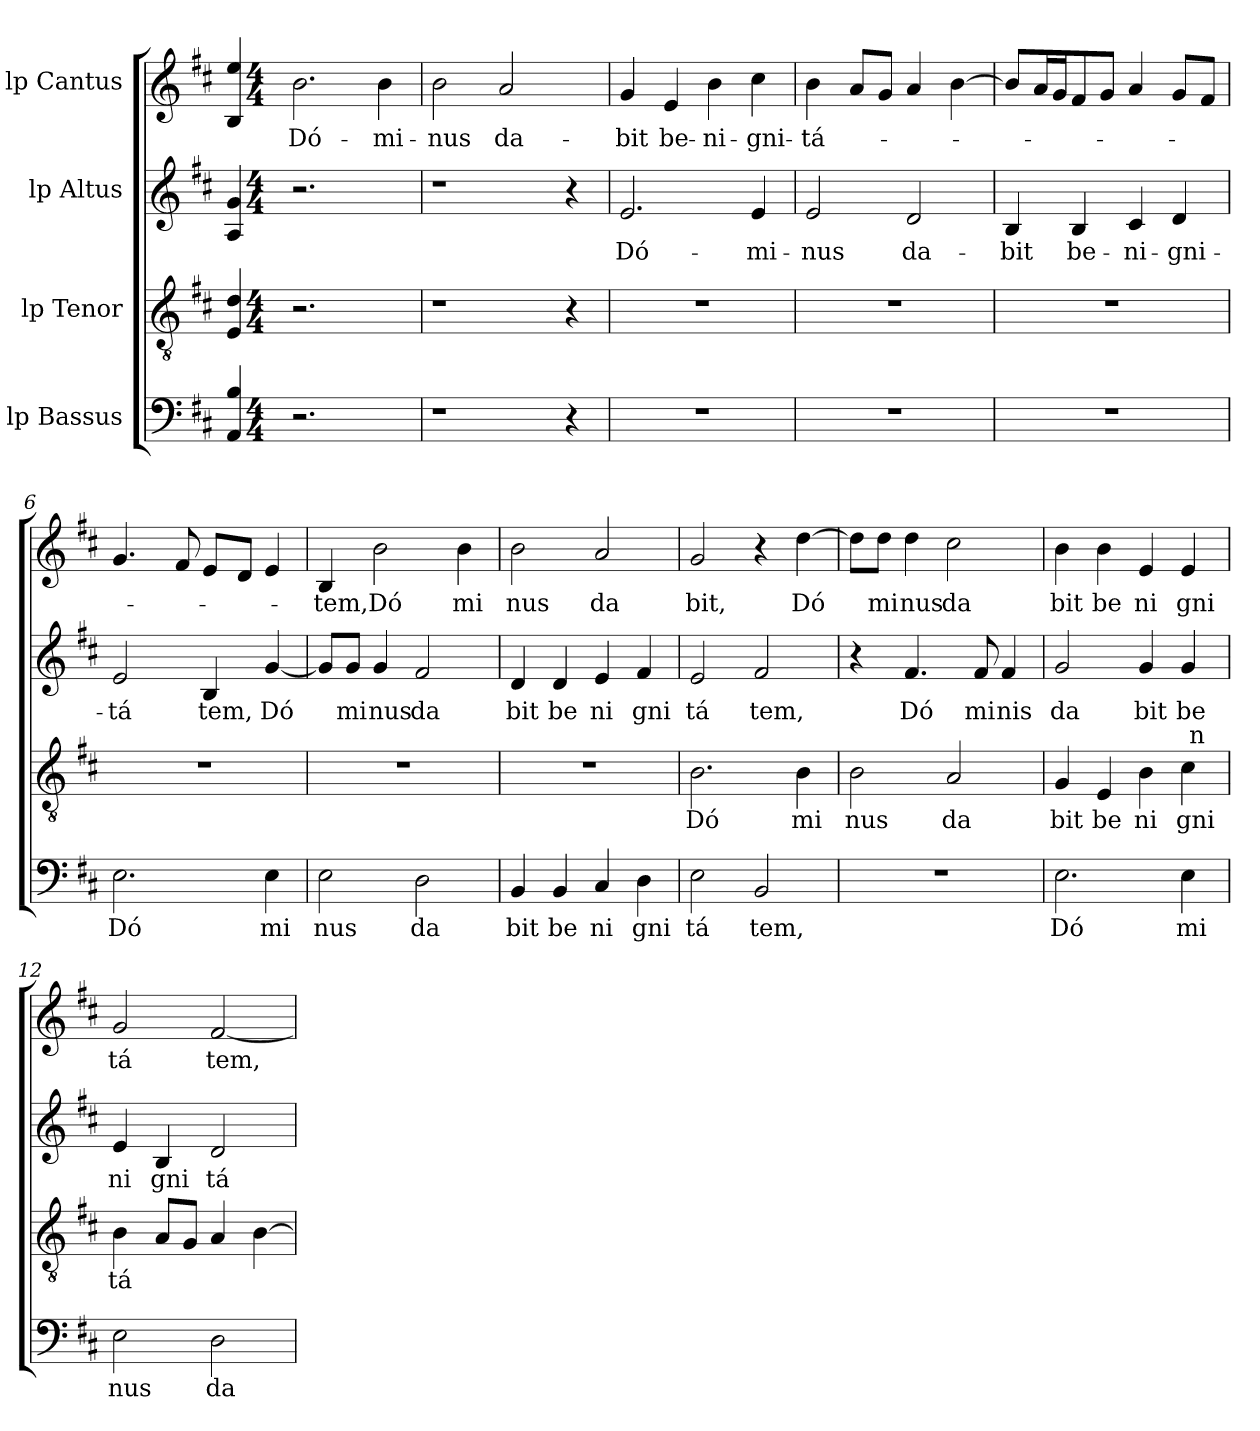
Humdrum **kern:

**kern	**text	**kern	**text	**kern	**text	**kern	**text
*part4	*part4	*part3	*part3	*part2	*part2	*part1	*part1
*staff4	*staff4	*staff3	*staff3	*staff2	*staff2	*staff1	*staff1
*I"lp Bassus	*	*I"lp Tenor	*	*I"lp Altus	*	*I"lp Cantus	*
!!LO:PB:g=z
*stria5	*	*stria5	*	*stria5	*	*stria5	*
*clefF4	*	*clefGv2	*	*clefG2	*	*clefG2	*
*k[f#c#]	*	*k[f#c#]	*	*k[f#c#]	*	*k[f#c#]	*
*D:	*	*D:	*	*D:	*	*D:	*
=1	=1	=1	=1	=1	=1	=1	=1
4B/ 4AA/	.	4d/ 4E/	.	4g/ 4A/	.	4ee/ 4B/	.
*M4/4	*	*M4/4	*	*M4/4	*	*M4/4	*
*met(c)	*	*met(c)	*	*met(c)	*	*met(c)	*
!	!	!	!	!	!	!	!LO:LY:b:cj
2.r	.	2.r	.	2.r	.	2.b\	Dó-
!	!	!	!	!	!	!	!LO:LY:b:cj
4ryy	.	4ryy	.	4ryy	.	4b\	-mi-
=2	=2	=2	=2	=2	=2	=2	=2
!	!	!	!	!	!	!	!LO:LY:b:cj
1r	.	1r	.	1r	.	2b\	-nus
!	!	!	!	!	!	!	!LO:LY:b:cj
.	.	.	.	.	.	2a/	da-
4r	.	4r	.	4r	.	4ryy	.
=3	=3	=3	=3	=3	=3	=3	=3
!	!	!	!	!	!LO:LY:b:cj	!	!LO:LY:b:cj
1r	.	1r	.	2.e/	Dó-	4g/	-bit
!	!	!	!	!	!	!	!LO:LY:b:cj
.	.	.	.	.	.	4e/	be-
!	!	!	!	!	!	!	!LO:LY:b:cj
.	.	.	.	.	.	4b\	-ni-
!	!	!	!	!	!LO:LY:b:cj	!	!LO:LY:b:cj
.	.	.	.	4e/	-mi-	4cc#\	-gni-
=4	=4	=4	=4	=4	=4	=4	=4
!	!	!	!	!	!LO:LY:b:cj	!	!LO:LY:b:cj
1r	.	1r	.	2e/	-nus	4b\	-tá-
.	.	.	.	.	.	8a/L	.
.	.	.	.	.	.	8g/J	.
!	!	!	!	!	!LO:LY:b:cj	!	!
.	.	.	.	2d/	da-	4a/	.
.	.	.	.	.	.	[>4b\	.
=5	=5	=5	=5	=5	=5	=5	=5
!	!	!	!	!	!LO:LY:b:cj	!	!
1r	.	1r	.	4B/	-bit	8b/L]	.
.	.	.	.	.	.	16a/	.
.	.	.	.	.	.	16g/	.
!	!	!	!	!	!LO:LY:b:cj	!	!
.	.	.	.	4B/	be-	8f#/	.
.	.	.	.	.	.	8g/J	.
!	!	!	!	!	!LO:LY:b:cj	!	!
.	.	.	.	4c#/	-ni-	4a/	.
!	!	!	!	!	!LO:LY:b:cj	!	!
.	.	.	.	4d/	-gni-	8g/L	.
.	.	.	.	.	.	8f#/J	.
!!LO:LB:g=z
=6	=6	=6	=6	=6	=6	=6	=6
!	!LO:LY:b:cj	!	!	!	!LO:LY:b:cj	!	!
*	*	*	*	*^	*	*	*
2.E\	Dó	1r	.	2e/	32ryy	-tá	4.g/	.
.	.	.	.	.	2ryy	.	.	.
.	.	.	.	.	.	.	8f#/	.
!	!	!	!	!	!	!LO:LY:b:cj	!	!
.	.	.	.	4B/	.	tem,	8e/L	.
.	.	.	.	.	4...ryy	.	.	.
.	.	.	.	.	.	.	8d/J	.
!	!LO:LY:b:cj	!	!	!	!	!LO:LY:b:cj	!	!
4E\	mi	.	.	[<4g/	.	Dó	4e/	.
=7	=7	=7	=7	=7	=7	=7	=7	=7
!	!LO:LY:b:cj	!	!	!	!	!	!	!LO:LY:b:cj
*	*	*	*	*v	*v	*	*	*
2E\	nus	1r	.	8g/L]	.	4B/	-tem,
!	!	!	!	!	!LO:LY:b:cj	!	!
.	.	.	.	8g/J	mi	.	.
!	!	!	!	!	!LO:LY:b:cj	!	!LO:LY:b:cj
.	.	.	.	4g/	nus	2b\	Dó
!	!LO:LY:b:cj	!	!	!	!LO:LY:b:cj	!	!
2D\	da	.	.	2f#/	da	.	.
!	!	!	!	!	!	!	!LO:LY:b:cj
.	.	.	.	.	.	4b\	mi
=8	=8	=8	=8	=8	=8	=8	=8
!	!LO:LY:b:cj	!	!	!	!LO:LY:b:cj	!	!LO:LY:b:cj
4BB/	bit	1r	.	4d/	bit	2b\	nus
!	!LO:LY:b:cj	!	!	!	!LO:LY:b:cj	!	!
4BB/	be	.	.	4d/	be	.	.
!	!LO:LY:b:cj	!	!	!	!LO:LY:b:cj	!	!LO:LY:b:cj
4C#/	ni	.	.	4e/	ni	2a/	da
!	!LO:LY:b:cj	!	!	!	!LO:LY:b:cj	!	!
4D\	gni	.	.	4f#/	gni	.	.
=9	=9	=9	=9	=9	=9	=9	=9
!	!LO:LY:b:cj	!	!LO:LY:b:cj	!	!LO:LY:b:cj	!	!LO:LY:b:cj
2E\	tá	2.B\	Dó	2e/	tá	2g/	bit,
!	!LO:LY:b:cj	!	!	!	!LO:LY:b:cj	!	!
2BB/	tem,	.	.	2f#/	tem,	4r	.
!	!	!	!LO:LY:b:cj	!	!	!	!LO:LY:b:cj
.	.	4B\	mi	.	.	[>4dd\	Dó
=10	=10	=10	=10	=10	=10	=10	=10
!	!	!	!LO:LY:b:cj	!	!	!	!
1r	.	2B\	nus	4r	.	8dd\L]	.
!	!	!	!	!	!	!	!LO:LY:b:cj
.	.	.	.	.	.	8dd\J	mi
!	!	!	!	!	!LO:LY:b:cj	!	!LO:LY:b:cj
.	.	.	.	4.f#/	Dó	4dd\	nus
!	!	!	!LO:LY:b:cj	!	!	!	!LO:LY:b:cj
.	.	2A/	da	.	.	2cc#\	da
!	!	!	!	!	!LO:LY:b:cj	!	!
.	.	.	.	8f#/	mi	.	.
!	!	!	!	!	!LO:LY:b:cj	!	!
.	.	.	.	4f#/	nis	.	.
!!LO:LB:g=z
=11	=11	=11	=11	=11	=11	=11	=11
!	!LO:LY:b:cj	!	!LO:LY:b:cj	!	!LO:LY:b:cj	!	!LO:LY:b:cj
*	*	*^	*	*	*	*	*
2.E\	Dó	4G/	2ryy	bit	2g/	da	4b\	bit
!	!	!	!	!LO:LY:b:cj	!	!	!	!LO:LY:b:cj
.	.	4E/	.	be	.	.	4b\	be
!	!	!	!	!LO:LY:b:cj	!	!LO:LY:b:cj	!	!LO:LY:b:cj
.	.	4B\	4ryy	ni	4g/	bit	4e/	ni
!	!LO:LY:b:cj	!	!	!LO:LY:b:cj	!	!LO:LY:b:cj	!	!LO:LY:b:cj
4E\	mi	4c#\	64ryy	gni	4g/	be	4e/	gni
!	!	!	!LO:TX:a:t=n	!	!	!	!	!
.	.	.	8...ryy	.	.	.	.	.
=12	=12	=12	=12	=12	=12	=12	=12	=12
!	!LO:LY:b:cj	!	!	!LO:LY:b:cj	!	!LO:LY:b:cj	!	!LO:LY:b:cj
*	*	*v	*v	*	*	*	*	*
2E\	nus	4B\	tá	4e/	ni	2g/	tá
!	!	!	!	!	!LO:LY:b:cj	!	!
.	.	8A/L	.	4B/	gni	.	.
.	.	8G/J	.	.	.	.	.
!	!LO:LY:b:cj	!	!	!	!LO:LY:b:cj	!	!LO:LY:b:cj
2D\	da	4A/	.	2d/	tá	[<2f#/	tem,
.	.	[>4B\	.	.	.	.	.
=	=	=	=	=	=	=	=
*-	*-	*-	*-	*-	*-	*-	*-
